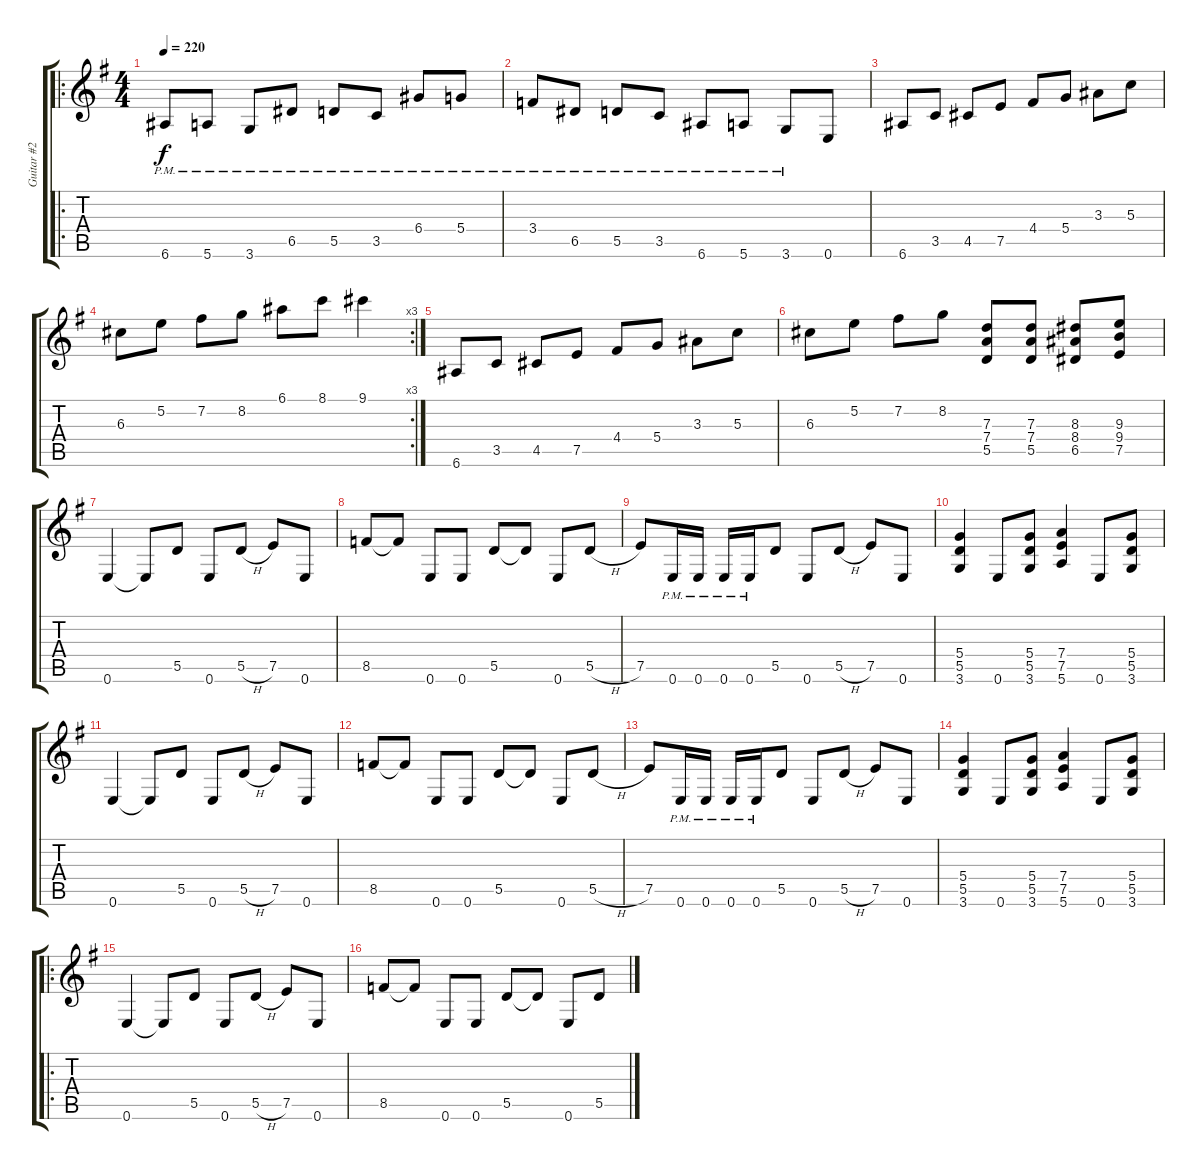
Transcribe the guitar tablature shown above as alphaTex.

\track ("Guitar #2" "Guitar #2") {solo instrument overdrivenguitar}
\staff {score tabs}
\tuning (E4 B3 G3 D3 A2 E2) {hide}
\ro
\ts (4 4)
\tempo 220
\clef g2
\ks eminor
6.6{pm}.8{dy f} 5.6{pm}.8 3.6{pm}.8 6.5{pm}.8 5.5{pm}.8 3.5{pm}.8 6.4{pm}.8 5.4{pm}.8 |
3.4{pm}.8 6.5{pm}.8 5.5{pm}.8 3.5{pm}.8 6.6{pm}.8 5.6{pm}.8 3.6{pm}.8 0.6.8 |
6.6.8 3.5.8 4.5.8 7.5.8 4.4.8 5.4.8 3.3.8 5.3.8 |
\rc 3
6.3.8 5.2.8 7.2.8 8.2.8 6.1.8 8.1.8 9.1.4 |
6.6.8 3.5.8 4.5.8 7.5.8 4.4.8 5.4.8 3.3.8 5.3.8 |
6.3.8 5.2.8 7.2.8 8.2.8 (7.3 7.4 5.5).8 (7.3 7.4 5.5).8 (8.3 8.4 6.5).8 (9.3 9.4 7.5).8 |
0.6.4 0.6{t}.8 5.5.8 0.6.8 5.5{h}.8 7.5.8 0.6.8 |
8.5.8 8.5{t}.8 0.6.8 0.6.8 5.5.8 5.5{t}.8 0.6.8 5.5{h}.8 |
7.5.8 0.6{pm}.16 0.6{pm}.16 0.6{pm}.16 0.6{pm}.16 5.5.8 0.6.8 5.5{h}.8 7.5.8 0.6.8 |
(5.4 5.5 3.6).4 0.6.8 (5.4 5.5 3.6).8 (7.4 7.5 5.6).4 0.6.8 (5.4 5.5 3.6).8 |
0.6.4 0.6{t}.8 5.5.8 0.6.8 5.5{h}.8 7.5.8 0.6.8 |
8.5.8 8.5{t}.8 0.6.8 0.6.8 5.5.8 5.5{t}.8 0.6.8 5.5{h}.8 |
7.5.8 0.6{pm}.16 0.6{pm}.16 0.6{pm}.16 0.6{pm}.16 5.5.8 0.6.8 5.5{h}.8 7.5.8 0.6.8 |
(5.4 5.5 3.6).4 0.6.8 (5.4 5.5 3.6).8 (7.4 7.5 5.6).4 0.6.8 (5.4 5.5 3.6).8 |
\ro
0.6.4 0.6{t}.8 5.5.8 0.6.8 5.5{h}.8 7.5.8 0.6.8 |
8.5.8 8.5{t}.8 0.6.8 0.6.8 5.5.8 5.5{t}.8 0.6.8 5.5{h}.8
